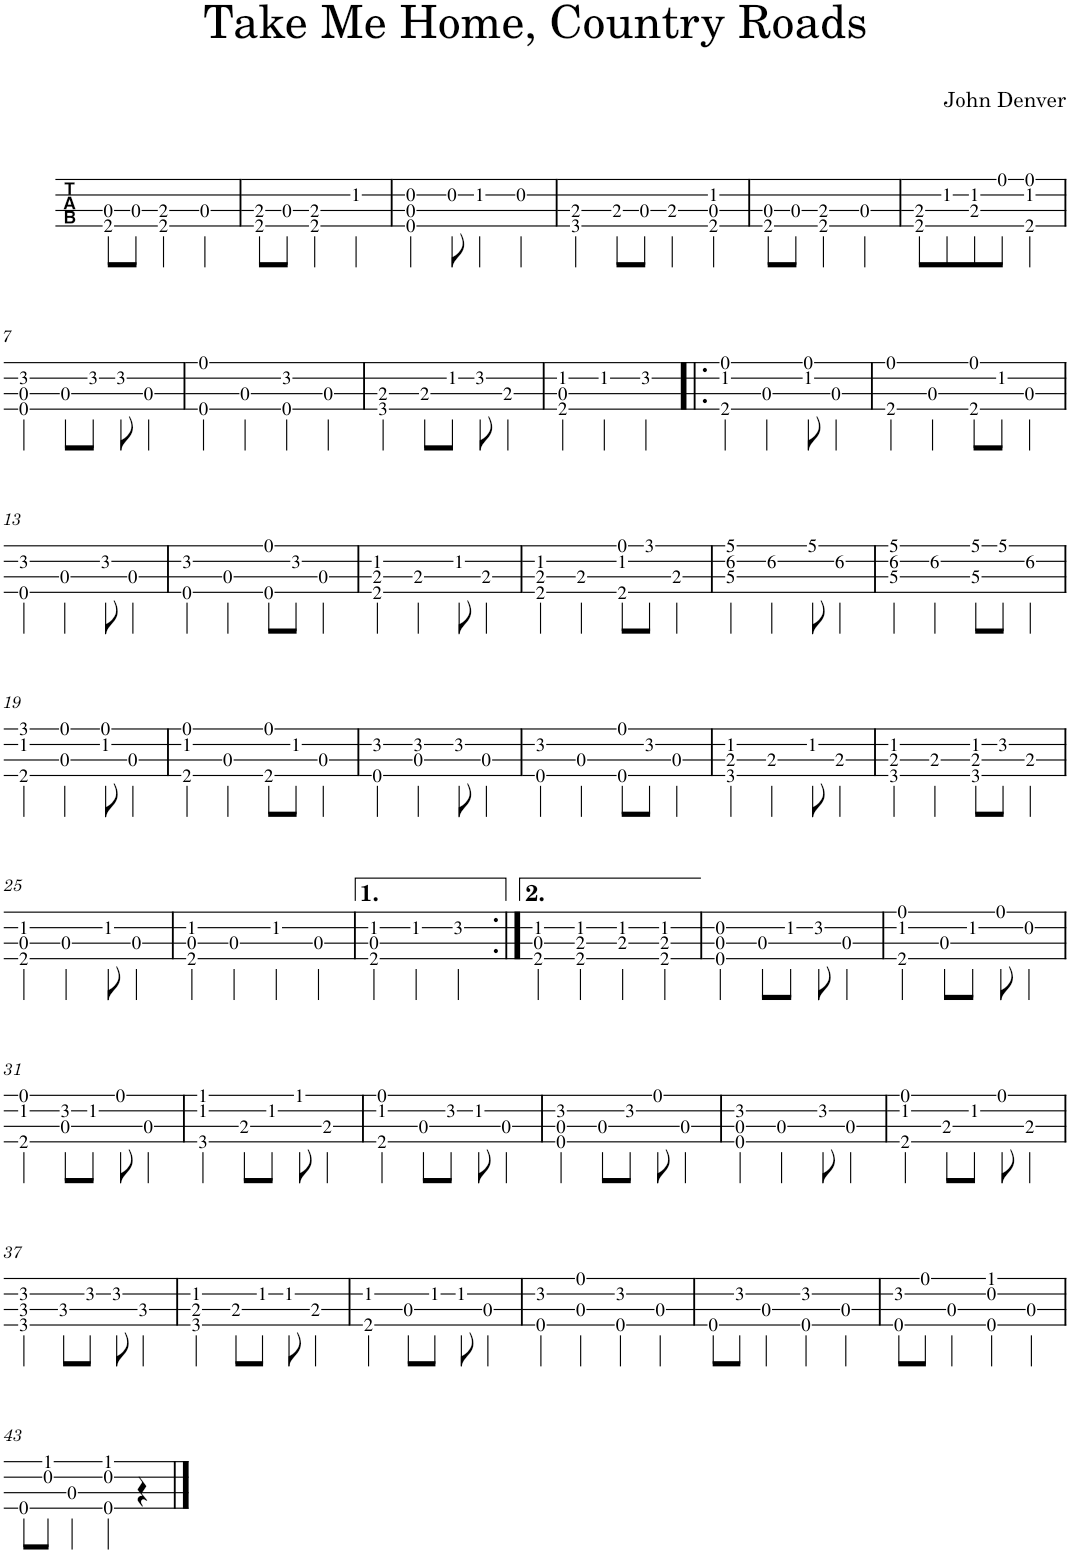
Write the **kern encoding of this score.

**kern
*part1
*staff1
*I"Ukulele
*I'Uk.
*stria4
*
*k[]
*M4/4
=1
8a\ 8c\L
8c\J
4a\ 4d\
4c\
=2
8a\ 8d\L
8c\J
4a\ 4d\
4f\
=3
4g\ 4c\ 4e\
8e\
4f\
4e\
=4
4b-\ 4d\
8d\L
8c\J
4d\
4a\ 4c\ 4f\
=5
8a\ 8c\L
8c\J
4a\ 4d\
4c\
=6
8a\ 8d\L
8f\
8d\ 8f\
8a\J
4a\ 4f\ 4a\
!!LO:LB:g=z
=7
4g\ 4c\ 4g\
8c\L
8g\J
8g\
4c\
=8
4g\ 4a\
4c\
4g\ 4g\
4c\
=9
4b-\ 4d\
8d\L
8f\J
8g\
4d\
=10
4a\ 4c\ 4f\
4f\
4g\
=11!|:
4a\ 4f\ 4a\
4c\
8f\ 8a\
4c\
=12
4a\ 4a\
4c\
8a\ 8a\L
8f\J
4c\
!!LO:LB:g=z
=13
4g\ 4g\
4c\
8g\
4c\
=14
4g\ 4g\
4c\
8g\ 8a\L
8g\J
4c\
=15
4a\ 4d\ 4f\
4d\
8f\
4d\
=16
4a\ 4d\ 4f\
4d\
8a\ 8f\ 8a\L
8cc\J
4d\
=17
4f\ 4b-\ 4dd\
4b-\
8dd\
4b-\
=18
4f\ 4b-\ 4dd\
4b-\
8f\ 8dd\L
8dd\J
4b-\
!!LO:LB:g=z
=19
4a\ 4f\ 4cc\
4c\ 4a\
8f\ 8a\
4c\
=20
4a\ 4f\ 4a\
4c\
8a\ 8a\L
8f\J
4c\
=21
4g\ 4g\
4c\ 4g\
8g\
4c\
=22
4g\ 4g\
4c\
8g\ 8a\L
8g\J
4c\
=23
4b-\ 4d\ 4f\
4d\
8f\
4d\
=24
4b-\ 4d\ 4f\
4d\
8b-\ 8d\ 8f\L
8g\J
4d\
!!LO:LB:g=z
=25
4a\ 4c\ 4f\
4c\
8f\
4c\
=26
4a\ 4c\ 4f\
4c\
4f\
4c\
=27
4a\ 4c\ 4f\
4f\
4g\
=28:|!
4a\ 4c\ 4f\
4a\ 4d\ 4f\
4d\ 4f\
4a\ 4d\ 4f\
=29
4g\ 4c\ 4e\
8c\L
8f\J
8g\
4c\
=30
4a\ 4f\ 4a\
8c\L
8f\J
8a\
4e\
!!LO:LB:g=z
=31
4a\ 4f\ 4a\
8c\ 8g\L
8f\J
8a\
4c\
=32
4b-\ 4f\ 4b-\
8d\L
8f\J
8b-\
4d\
=33
4a\ 4f\ 4a\
8c\L
8g\J
8f\
4c\
=34
4g\ 4c\ 4g\
8c\L
8g\J
8a\
4c\
=35
4g\ 4c\ 4g\
4c\
8g\
4c\
=36
4a\ 4f\ 4a\
8d\L
8f\J
8a\
4d\
!!LO:LB:g=z
=37
4b-\ 4e-\ 4g\
8e-\L
8g\J
8g\
4e-\
=38
4b-\ 4d\ 4f\
8d\L
8f\J
8f\
4d\
=39
4a\ 4f\
8c\L
8f\J
8f\
4c\
=40
4g\ 4g\
4c\ 4a\
4g\ 4g\
4c\
=41
8g\L
8g\J
4c\
4g\ 4g\
4c\
=42
8g\ 8g\L
8a\J
4c\
4g\ 4e\ 4b-\
4c\
!!LO:LB:g=z
=43
8g\L
8e\ 8b-\J
4c\
4g\ 4e\ 4b-\
4r
==
*-
